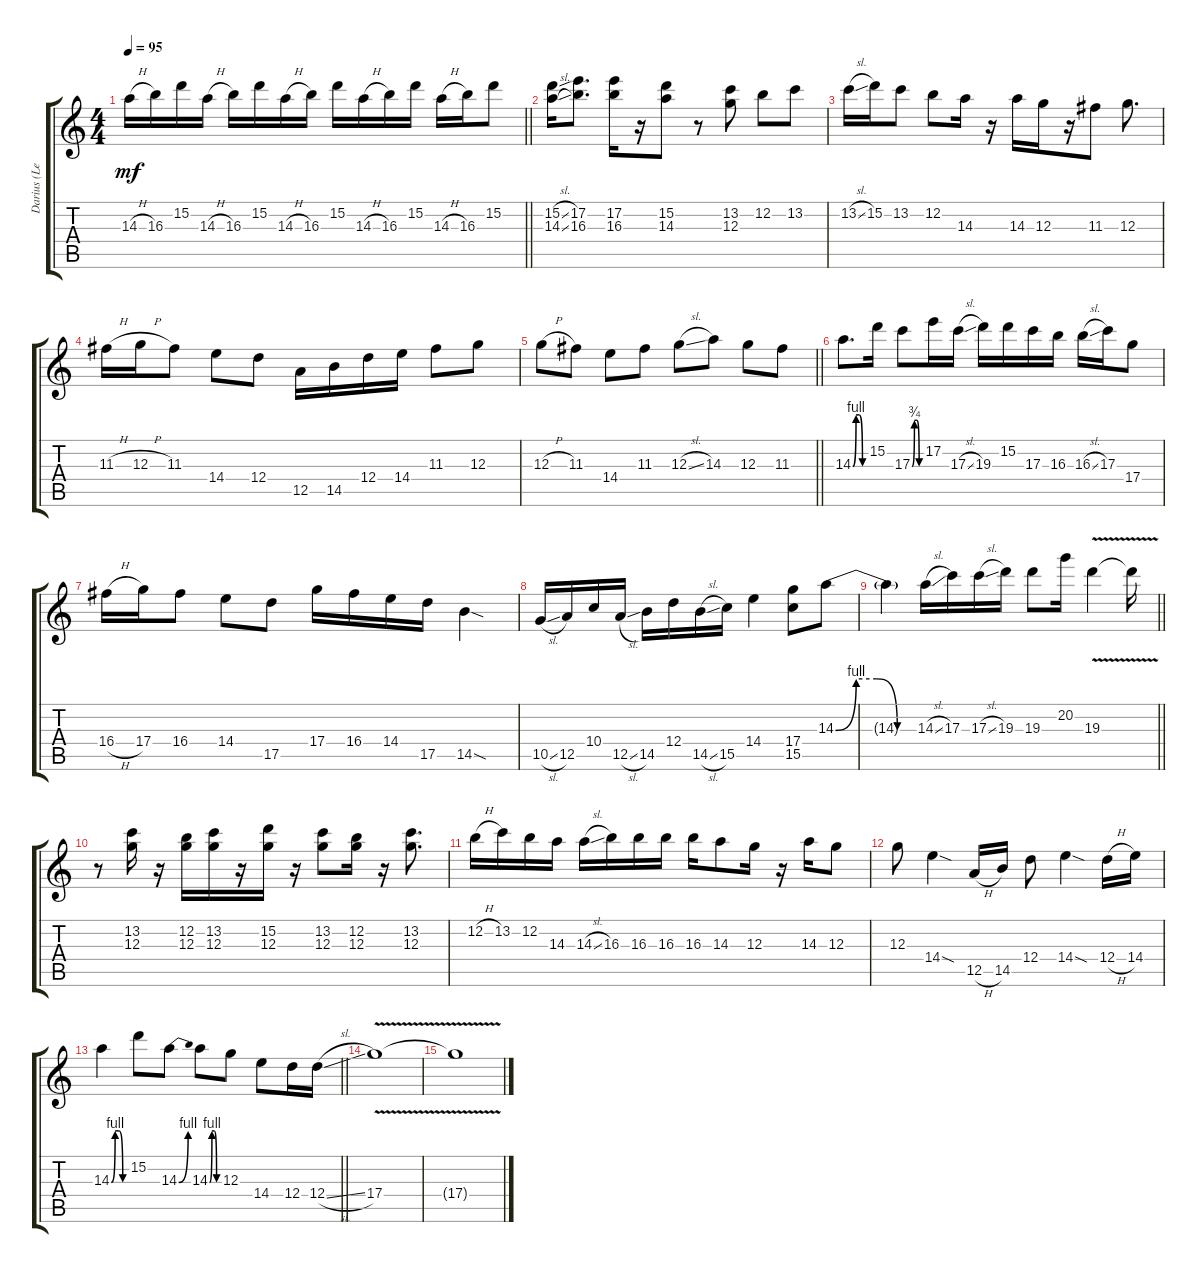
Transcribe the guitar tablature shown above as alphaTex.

\track ("Darius (Lead)" "Darius (Le") {instrument electricguitarclean}
\staff {score tabs}
\tuning (E4 B3 G3 D3 A2 E2) {hide}
\ts (4 4)
\tempo 95
\clef g2
\barLineRight lightlight
\ks c
14.3{h}.16{dy mf} 16.3.16 15.2.16 14.3{h}.16 16.3.16 15.2.16 14.3{h}.16 16.3.16 15.2.16 14.3{h}.16 16.3.16 15.2.16 14.3{h}.16 16.3.16 15.2.8 |
(15.2{sl} 14.3{sl}).16 (17.2 16.3).8{d} (17.2 16.3).16 r.16 (15.2 14.3).8 r.8 (13.2 12.3).8 12.2.8 13.2.8 |
13.2{sl}.16 15.2.16 13.2.8 12.2.8 14.3.16 r.16 14.3.16 12.3.16 r.16 11.3.8 12.3.8{d} |
11.3{h}.16 12.3{h}.16 11.3.8 14.4.8 12.4.8 12.5.16 14.5.16 12.4.16 14.4.16 11.3.8 12.3.8 |
\barLineRight lightlight
12.3{h}.8 11.3.8 14.4.8 11.3.8 12.3{sl}.8 14.3.8 12.3.8 11.3.8 |
14.3{be (custom 0 0 15 4 30 4 45 0 60 0)}.8{d} 15.2.16 17.3{be (custom 0 0 15 3 30 3 45 0 60 0)}.8 17.2.16 17.3{sl}.16 19.3.16 15.2.16 17.3.16 16.3.16 16.3{sl}.16 17.3.16 17.4.8 |
16.4{h}.16 17.4.16 16.4.8 14.4.8 17.5.8 17.4.16 16.4.16 14.4.16 17.5.16 14.5{sod}.4 |
10.5{sl}.16 12.5.16 10.4.16 12.5{sl}.16 14.5.16 12.4.16 14.5{sl}.16 15.5.16 14.4.4 (17.4 15.5).8 14.3{be (custom 0 0 15 4 30 4 45 0 60 0)}.8 |
\barLineRight lightlight
14.3{t}.4 14.3{sl}.16 17.3.16 17.3{sl}.16 19.3.16 19.3.8 20.2.16 19.3{v}.4 19.3{t}.16 |
r.8 (13.2 12.3).16 r.16 (12.2 12.3).16 (13.2 12.3).16 r.16 (15.2 12.3).16 r.16 (13.2 12.3).8 (12.2 12.3).16 r.16 (13.2 12.3).8{d} |
12.2{h}.16 13.2.16 12.2.16 14.3.16 14.3{sl}.16 16.3.16 16.3.16 16.3.16 16.3.16 14.3.8 12.3.16 r.16 14.3.16 12.3.8 |
12.3.8 14.4{sod}.4 12.5{h}.16 14.5.16 12.4.8 14.4{sod}.4 12.4{h}.16 14.4.16 |
\barLineRight lightlight
14.3{be (custom 0 0 15 4 30 4 45 0 60 0)}.4 15.2.8 14.3{be (bend 0 0 60 4)}.8 14.3{be (custom 0 0 15 4 30 4 45 0 60 0)}.8 12.3.8 14.4.8 12.4.16 12.4{sl}.16 |
17.4{v}.1 |
17.4{v t}.1
